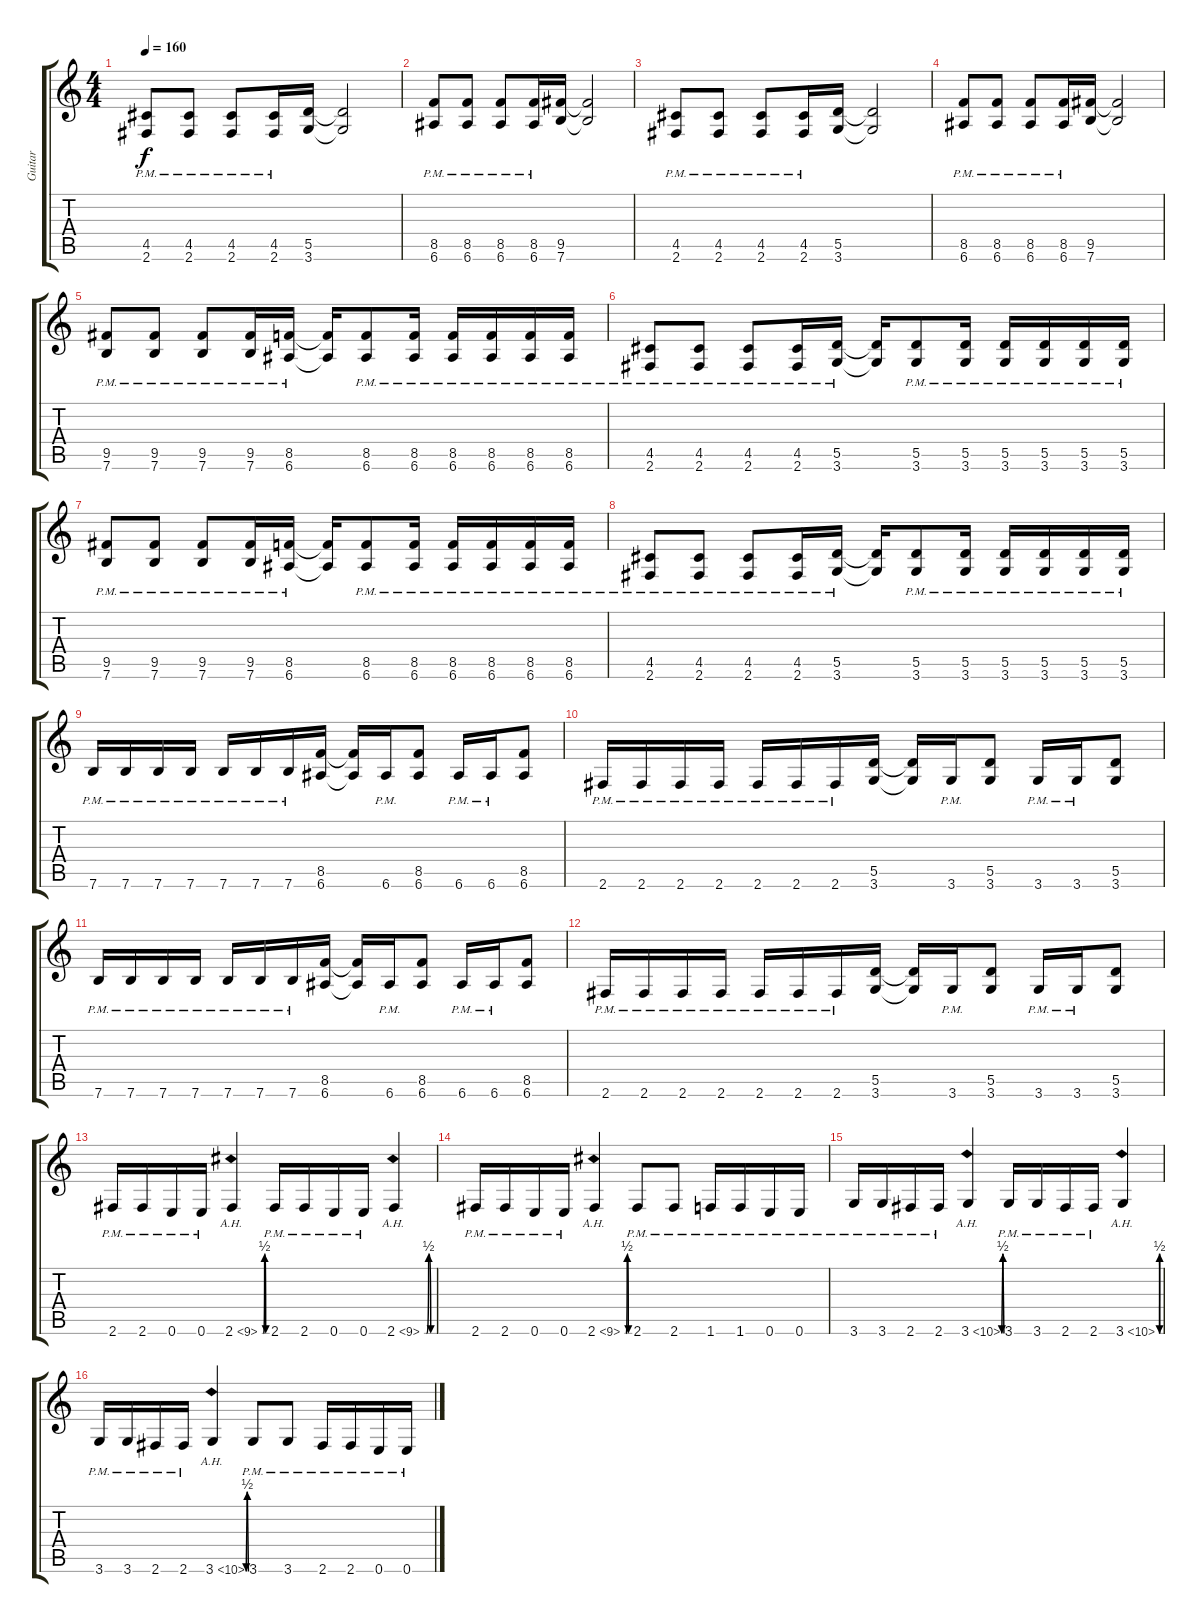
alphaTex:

\track ("Guitar" "Guitar") {instrument distortionguitar}
\staff {score tabs}
\tuning (E4 B3 G3 D3 A2 E2) {hide}
\ts (4 4)
\tempo 160
\clef g2
\ks c
(4.5{pm} 2.6{pm}).8{dy f} (4.5{pm} 2.6{pm}).8 (4.5{pm} 2.6{pm}).8 (4.5{pm} 2.6{pm}).16 (5.5 3.6).16 (5.5{t} 3.6{t}).2 |
(8.5{pm} 6.6{pm}).8 (8.5{pm} 6.6{pm}).8 (8.5{pm} 6.6{pm}).8 (8.5{pm} 6.6{pm}).16 (9.5 7.6).16 (9.5{t} 7.6{t}).2 |
(4.5{pm} 2.6{pm}).8 (4.5{pm} 2.6{pm}).8 (4.5{pm} 2.6{pm}).8 (4.5{pm} 2.6{pm}).16 (5.5 3.6).16 (5.5{t} 3.6{t}).2 |
(8.5{pm} 6.6{pm}).8 (8.5{pm} 6.6{pm}).8 (8.5{pm} 6.6{pm}).8 (8.5{pm} 6.6{pm}).16 (9.5 7.6).16 (9.5{t} 7.6{t}).2 |
(9.5{pm} 7.6{pm}).8 (9.5{pm} 7.6{pm}).8 (9.5{pm} 7.6{pm}).8 (9.5{pm} 7.6{pm}).16 (8.5{pm} 6.6{pm}).16 (8.5{t} 6.6{t}).16 (8.5{pm} 6.6{pm}).8 (8.5{pm} 6.6{pm}).16 (8.5{pm} 6.6{pm}).16 (8.5{pm} 6.6{pm}).16 (8.5{pm} 6.6{pm}).16 (8.5{pm} 6.6{pm}).16 |
(4.5{pm} 2.6{pm}).8 (4.5{pm} 2.6{pm}).8 (4.5{pm} 2.6{pm}).8 (4.5{pm} 2.6{pm}).16 (5.5{pm} 3.6{pm}).16 (5.5{t} 3.6{t}).16 (5.5{pm} 3.6{pm}).8 (5.5{pm} 3.6{pm}).16 (5.5{pm} 3.6{pm}).16 (5.5{pm} 3.6{pm}).16 (5.5{pm} 3.6{pm}).16 (5.5{pm} 3.6{pm}).16 |
(9.5{pm} 7.6{pm}).8 (9.5{pm} 7.6{pm}).8 (9.5{pm} 7.6{pm}).8 (9.5{pm} 7.6{pm}).16 (8.5{pm} 6.6{pm}).16 (8.5{t} 6.6{t}).16 (8.5{pm} 6.6{pm}).8 (8.5{pm} 6.6{pm}).16 (8.5{pm} 6.6{pm}).16 (8.5{pm} 6.6{pm}).16 (8.5{pm} 6.6{pm}).16 (8.5{pm} 6.6{pm}).16 |
(4.5{pm} 2.6{pm}).8 (4.5{pm} 2.6{pm}).8 (4.5{pm} 2.6{pm}).8 (4.5{pm} 2.6{pm}).16 (5.5{pm} 3.6{pm}).16 (5.5{t} 3.6{t}).16 (5.5{pm} 3.6{pm}).8 (5.5{pm} 3.6{pm}).16 (5.5{pm} 3.6{pm}).16 (5.5{pm} 3.6{pm}).16 (5.5{pm} 3.6{pm}).16 (5.5{pm} 3.6{pm}).16 |
7.6{pm}.16 7.6{pm}.16 7.6{pm}.16 7.6{pm}.16 7.6{pm}.16 7.6{pm}.16 7.6{pm}.16 (8.5 6.6).16 (8.5{t} 6.6{t}).16 6.6{pm}.16 (8.5 6.6).8 6.6{pm}.16 6.6{pm}.16 (8.5 6.6).8 |
2.6{pm}.16 2.6{pm}.16 2.6{pm}.16 2.6{pm}.16 2.6{pm}.16 2.6{pm}.16 2.6{pm}.16 (5.5 3.6).16 (5.5{t} 3.6{t}).16 3.6{pm}.16 (5.5 3.6).8 3.6{pm}.16 3.6{pm}.16 (5.5 3.6).8 |
7.6{pm}.16 7.6{pm}.16 7.6{pm}.16 7.6{pm}.16 7.6{pm}.16 7.6{pm}.16 7.6{pm}.16 (8.5 6.6).16 (8.5{t} 6.6{t}).16 6.6{pm}.16 (8.5 6.6).8 6.6{pm}.16 6.6{pm}.16 (8.5 6.6).8 |
2.6{pm}.16 2.6{pm}.16 2.6{pm}.16 2.6{pm}.16 2.6{pm}.16 2.6{pm}.16 2.6{pm}.16 (5.5 3.6).16 (5.5{t} 3.6{t}).16 3.6{pm}.16 (5.5 3.6).8 3.6{pm}.16 3.6{pm}.16 (5.5 3.6).8 |
2.6{pm}.16 2.6{pm}.16 0.6{pm}.16 0.6{pm}.16 2.6{be (custom 0 0 15 0 30 2 45 0 60 0) ah 7}.4 2.6{pm}.16 2.6{pm}.16 0.6{pm}.16 0.6{pm}.16 2.6{be (custom 0 0 15 0 30 2 45 0 60 0) ah 7}.4 |
2.6{pm}.16 2.6{pm}.16 0.6{pm}.16 0.6{pm}.16 2.6{be (custom 0 0 15 0 30 2 45 0 60 0) ah 7}.4 2.6{pm}.8 2.6{pm}.8 1.6{pm}.16 1.6{pm}.16 0.6{pm}.16 0.6{pm}.16 |
3.6{pm}.16 3.6{pm}.16 2.6{pm}.16 2.6{pm}.16 3.6{be (custom 0 0 15 0 30 2 45 0 60 0) ah 7}.4 3.6{pm}.16 3.6{pm}.16 2.6{pm}.16 2.6{pm}.16 3.6{be (custom 0 0 15 0 30 2 45 0 60 0) ah 7}.4 |
3.6{pm}.16 3.6{pm}.16 2.6{pm}.16 2.6{pm}.16 3.6{be (custom 0 0 15 0 30 2 45 0 60 0) ah 7}.4 3.6{pm}.8 3.6{pm}.8 2.6{pm}.16 2.6{pm}.16 0.6{pm}.16 0.6{pm}.16
